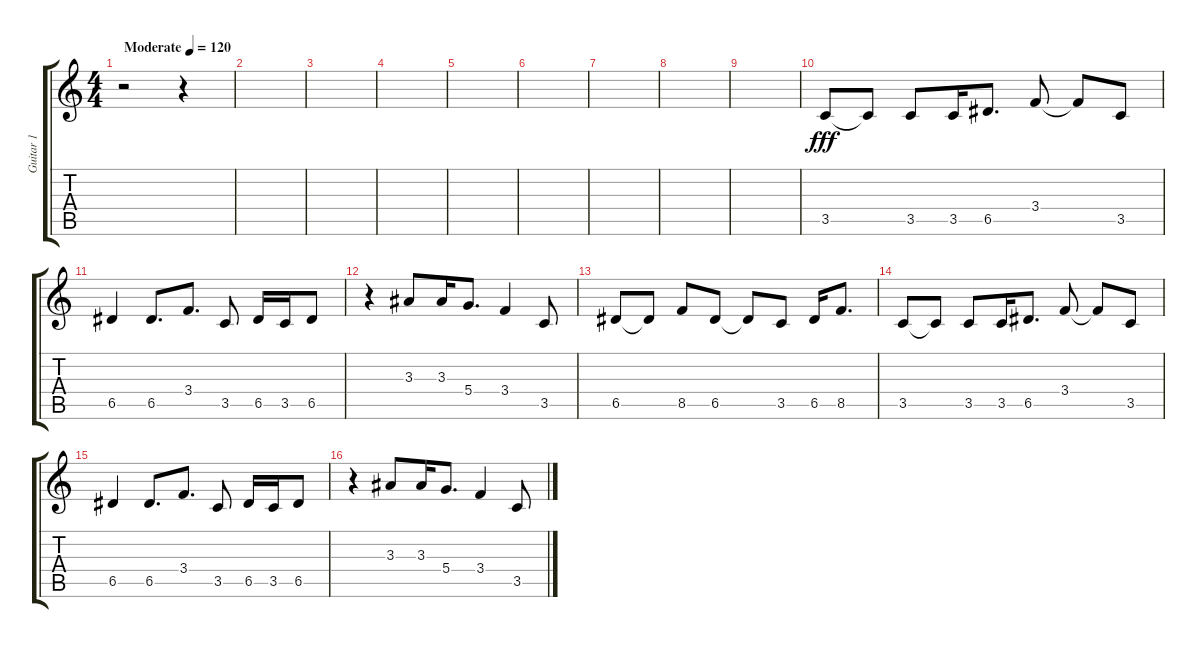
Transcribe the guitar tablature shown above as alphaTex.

\track ("Guitar 1" "Guitar 1") {instrument electricguitarjazz}
\staff {score tabs}
\tuning (E4 B3 G3 D3 A2 E2) {hide}
\ts (4 4)
\tempo (120 "Moderate")
\clef g2
\ks c
r.2{dy fff instrument electricguitarjazz} r.4 |
|
|
|
|
|
|
|
|
3.5.8 3.5{t}.8 3.5.8 3.5.16 6.5.8{d} 3.4.8 3.4{t}.8 3.5.8 |
6.5.4 6.5.8{d} 3.4.8{d} 3.5.8 6.5.16 3.5.16 6.5.8 |
r.4 3.3.8 3.3.16 5.4.8{d} 3.4.4 3.5.8 |
6.5.8 6.5{t}.8 8.5.8 6.5.8 6.5{t}.8 3.5.8 6.5.16 8.5.8{d} |
3.5.8 3.5{t}.8 3.5.8 3.5.16 6.5.8{d} 3.4.8 3.4{t}.8 3.5.8 |
6.5.4 6.5.8{d} 3.4.8{d} 3.5.8 6.5.16 3.5.16 6.5.8 |
r.4 3.3.8 3.3.16 5.4.8{d} 3.4.4 3.5.8
